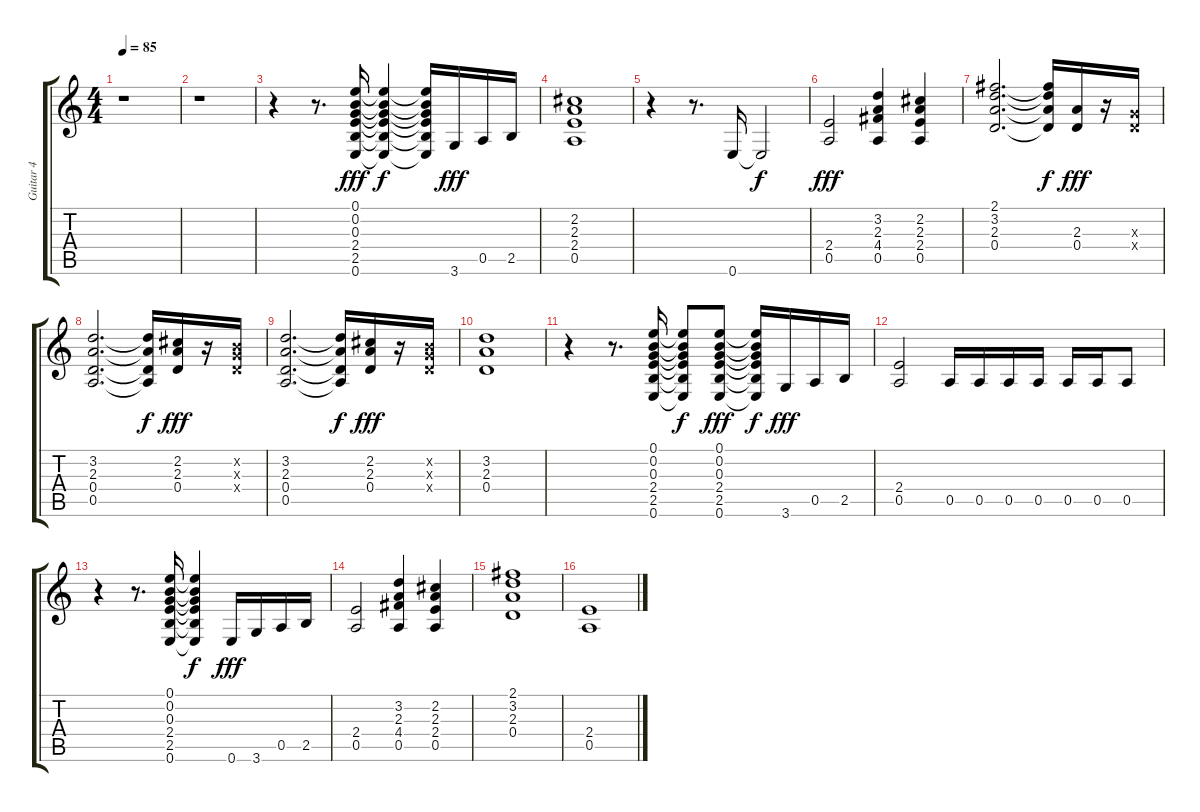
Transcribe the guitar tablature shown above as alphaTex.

\track ("Guitar 4" "Guitar 4") {instrument distortionguitar}
\staff {score tabs}
\tuning (E4 B3 G3 D3 A2 E2) {hide}
\ts (4 4)
\tempo 85
\clef g2
\ks c
r.1{dy f} |
r.1 |
r.4 r.8{d} (0.1 0.2 0.3 2.4 2.5 0.6).16{dy fff} (0.1{t} 0.2{t} 0.3{t} 2.4{t} 2.5{t} 0.6{t}).4{dy f} (0.1{t} 0.2{t} 0.3{t} 2.4{t} 2.5{t} 0.6{t}).16 3.6.16{dy fff} 0.5.16 2.5.16 |
(2.2 2.3 2.4 0.5).1 |
r.4 r.8{d} 0.6.16 0.6{t}.2{dy f} |
(2.4 0.5).2{dy fff} (3.2 2.3 4.4 0.5).4 (2.2 2.3 2.4 0.5).4 |
(2.1 3.2 2.3 0.4).2{d} (2.1{t} 3.2{t} 2.3{t} 0.4{t}).16{dy f} (2.3 0.4).16{dy fff} r.16 (0.3{x} 0.4{x}).16 |
(3.2 2.3 0.4 0.5).2{d} (3.2{t} 2.3{t} 0.4{t} 0.5{t}).16{dy f} (2.2 2.3 0.4).16{dy fff} r.16 (0.2{x} 0.3{x} 0.4{x}).16 |
(3.2 2.3 0.4 0.5).2{d} (3.2{t} 2.3{t} 0.4{t} 0.5{t}).16{dy f} (2.2 2.3 0.4).16{dy fff} r.16 (0.2{x} 0.3{x} 0.4{x}).16 |
(3.2 2.3 0.4).1 |
r.4 r.8{d} (0.1 0.2 0.3 2.4 2.5 0.6).16 (0.1{t} 0.2{t} 0.3{t} 2.4{t} 2.5{t} 0.6{t}).8{dy f} (0.1 0.2 0.3 2.4 2.5 0.6).8{dy fff} (0.1{t} 0.2{t} 0.3{t} 2.4{t} 2.5{t} 0.6{t}).16{dy f} 3.6.16{dy fff} 0.5.16 2.5.16 |
(2.4 0.5).2 0.5.16 0.5.16 0.5.16 0.5.16 0.5.16 0.5.16 0.5.8 |
r.4 r.8{d} (0.1 0.2 0.3 2.4 2.5 0.6).16 (0.1{t} 0.2{t} 0.3{t} 2.4{t} 2.5{t} 0.6{t}).4{dy f} 0.6.16{dy fff} 3.6.16 0.5.16 2.5.16 |
(2.4 0.5).2 (3.2 2.3 4.4 0.5).4 (2.2 2.3 2.4 0.5).4 |
(2.1 3.2 2.3 0.4).1 |
(2.4 0.5).1
